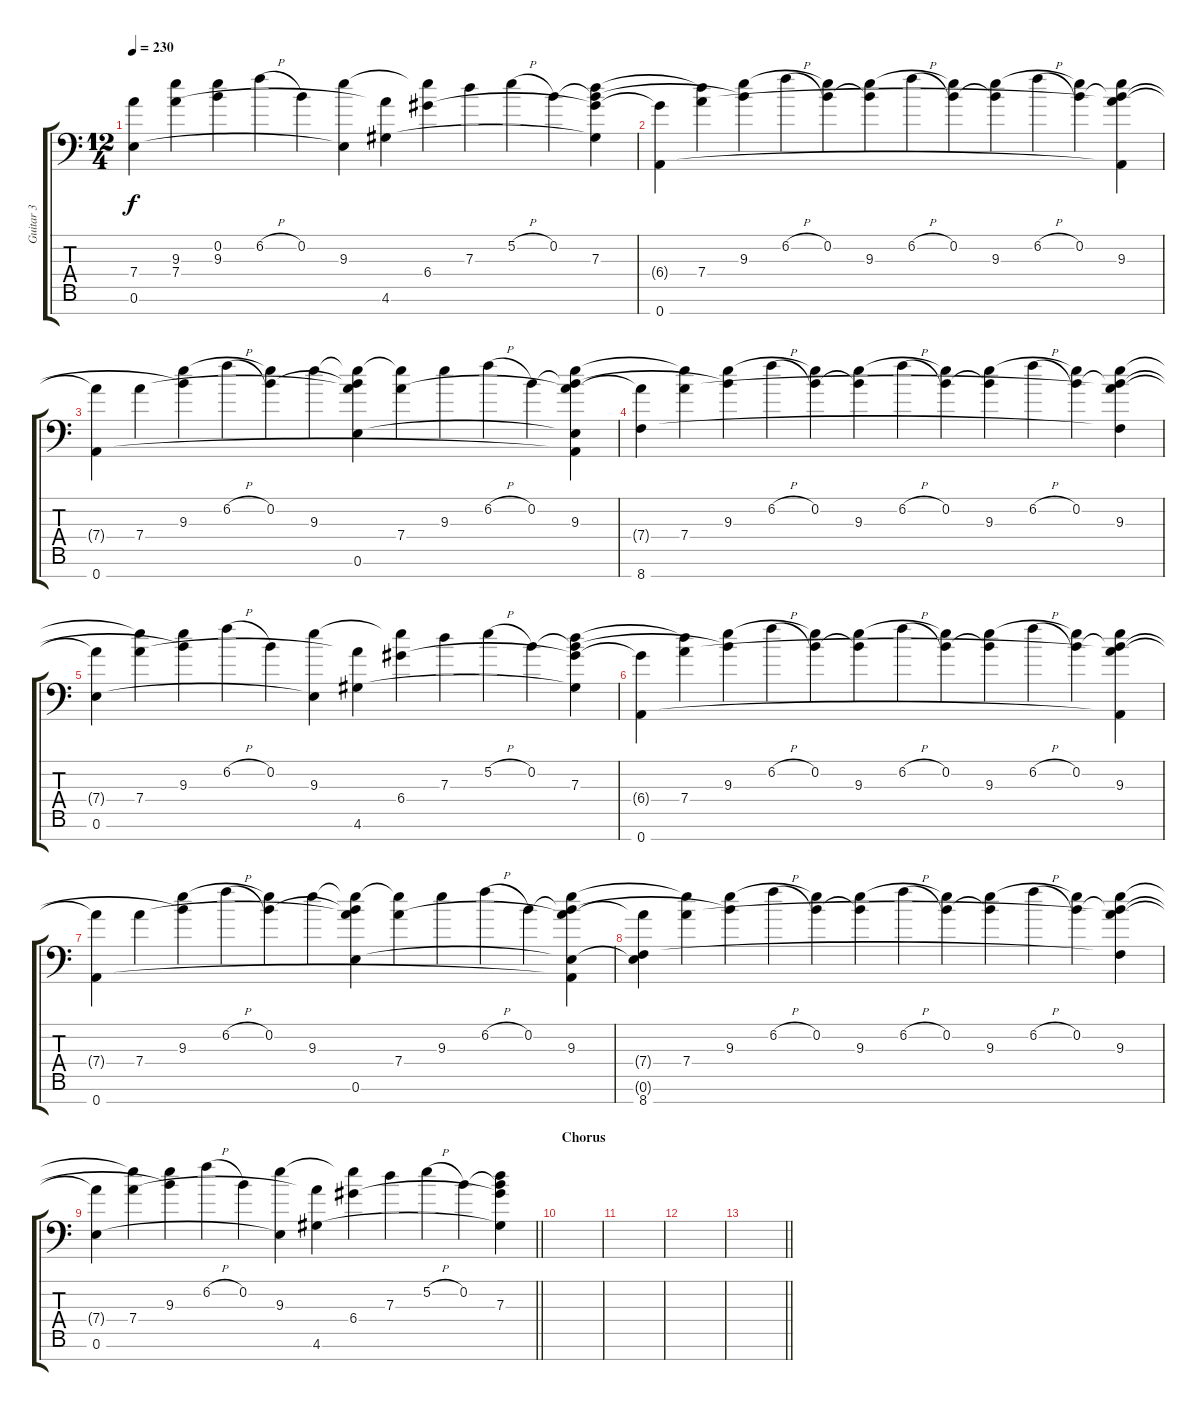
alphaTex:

\track ("Guitar 3" "Guitar 3") {instrument overdrivenguitar}
\staff {score tabs}
\tuning (E4 B3 G3 D3 A2 E2 A1) {hide}
\ts (12 4)
\tempo 230
\clef f4
\ks c
(7.4{t} 0.6).4{dy f} (9.3{t} 7.4).4 (0.2{t} 9.3).4 6.2{h}.4 0.2.4 (9.3 0.6{t}).4 (7.4{t} 4.6).4 (9.3{t} 6.4).4 7.3.4 5.2{h}.4 0.2.4 (0.2{t} 7.3 6.4{t} 4.6{t}).4 |
(6.4{t} 0.7).4 (7.3{t} 7.4).4 (0.2{t} 9.3).4 6.2{h}.4 (0.2 9.3{t}).4 (0.2{t} 9.3).4 6.2{h}.4 (0.2 9.3{t}).4 (0.2{t} 9.3).4 6.2{h}.4 (0.2 9.3{t}).4 (0.2{t} 9.3 7.4{t} 0.7{t}).4 |
(7.4{t} 0.7).4 7.4.4 (0.2{t} 9.3).4 6.2{h}.4 (0.2 9.3{t}).4 9.3.4 (0.2{t} 9.3{t} 7.4{t} 0.6).4 (9.3{t} 7.4).4 9.3.4 6.2{h}.4 0.2.4 (0.2{t} 9.3 7.4{t} 0.6{t} 0.7{t}).4 |
(7.4{t} 8.7).4 (9.3{t} 7.4).4 (0.2{t} 9.3).4 6.2{h}.4 (0.2 9.3{t}).4 (0.2{t} 9.3).4 6.2{h}.4 (0.2 9.3{t}).4 (0.2{t} 9.3).4 6.2{h}.4 (0.2 9.3{t}).4 (0.2{t} 9.3 7.4{t} 8.7{t}).4 |
(7.4{t} 0.6).4 (9.3{t} 7.4).4 (0.2{t} 9.3).4 6.2{h}.4 0.2.4 (9.3 0.6{t}).4 (7.4{t} 4.6).4 (9.3{t} 6.4).4 7.3.4 5.2{h}.4 0.2.4 (0.2{t} 7.3 6.4{t} 4.6{t}).4 |
(6.4{t} 0.7).4 (7.3{t} 7.4).4 (0.2{t} 9.3).4 6.2{h}.4 (0.2 9.3{t}).4 (0.2{t} 9.3).4 6.2{h}.4 (0.2 9.3{t}).4 (0.2{t} 9.3).4 6.2{h}.4 (0.2 9.3{t}).4 (0.2{t} 9.3 7.4{t} 0.7{t}).4 |
(7.4{t} 0.7).4 7.4.4 (0.2{t} 9.3).4 6.2{h}.4 (0.2 9.3{t}).4 9.3.4 (0.2{t} 9.3{t} 7.4{t} 0.6).4 (9.3{t} 7.4).4 9.3.4 6.2{h}.4 0.2.4 (0.2{t} 9.3 7.4{t} 0.6{t} 0.7{t}).4 |
(7.4{t} 0.6{t} 8.7).4 (9.3{t} 7.4).4 (0.2{t} 9.3).4 6.2{h}.4 (0.2 9.3{t}).4 (0.2{t} 9.3).4 6.2{h}.4 (0.2 9.3{t}).4 (0.2{t} 9.3).4 6.2{h}.4 (0.2 9.3{t}).4 (0.2{t} 9.3 7.4{t} 8.7{t}).4 |
\barLineRight lightlight
(7.4{t} 0.6).4 (9.3{t} 7.4).4 (0.2{t} 9.3).4 6.2{h}.4 0.2.4 (9.3 0.6{t}).4 (7.4{t} 4.6).4 (9.3{t} 6.4).4 7.3.4 5.2{h}.4 0.2.4 (0.2{t} 7.3 6.4{t} 4.6{t}).4 |
\section ("" "Chorus")
|
|
|
\barLineRight lightlight
